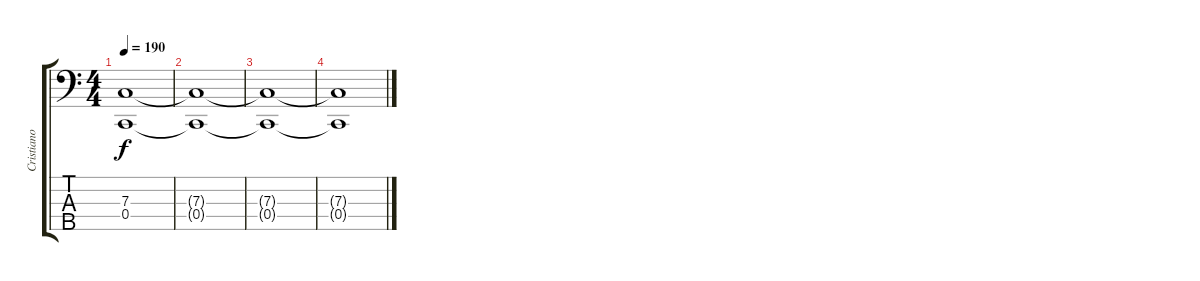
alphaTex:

\track ("Cristiano" "Cristiano") {instrument electricbasspick}
\staff {score tabs}
\tuning (Eb2 Bb1 F1 C1 G0) {hide}
\ts (4 4)
\tempo 190
\clef f4
\ks c
(7.3{t} 0.4{t}).1{dy f} |
(7.3{t} 0.4{t}).1 |
(7.3{t} 0.4{t}).1 |
(7.3{t} 0.4{t}).1
